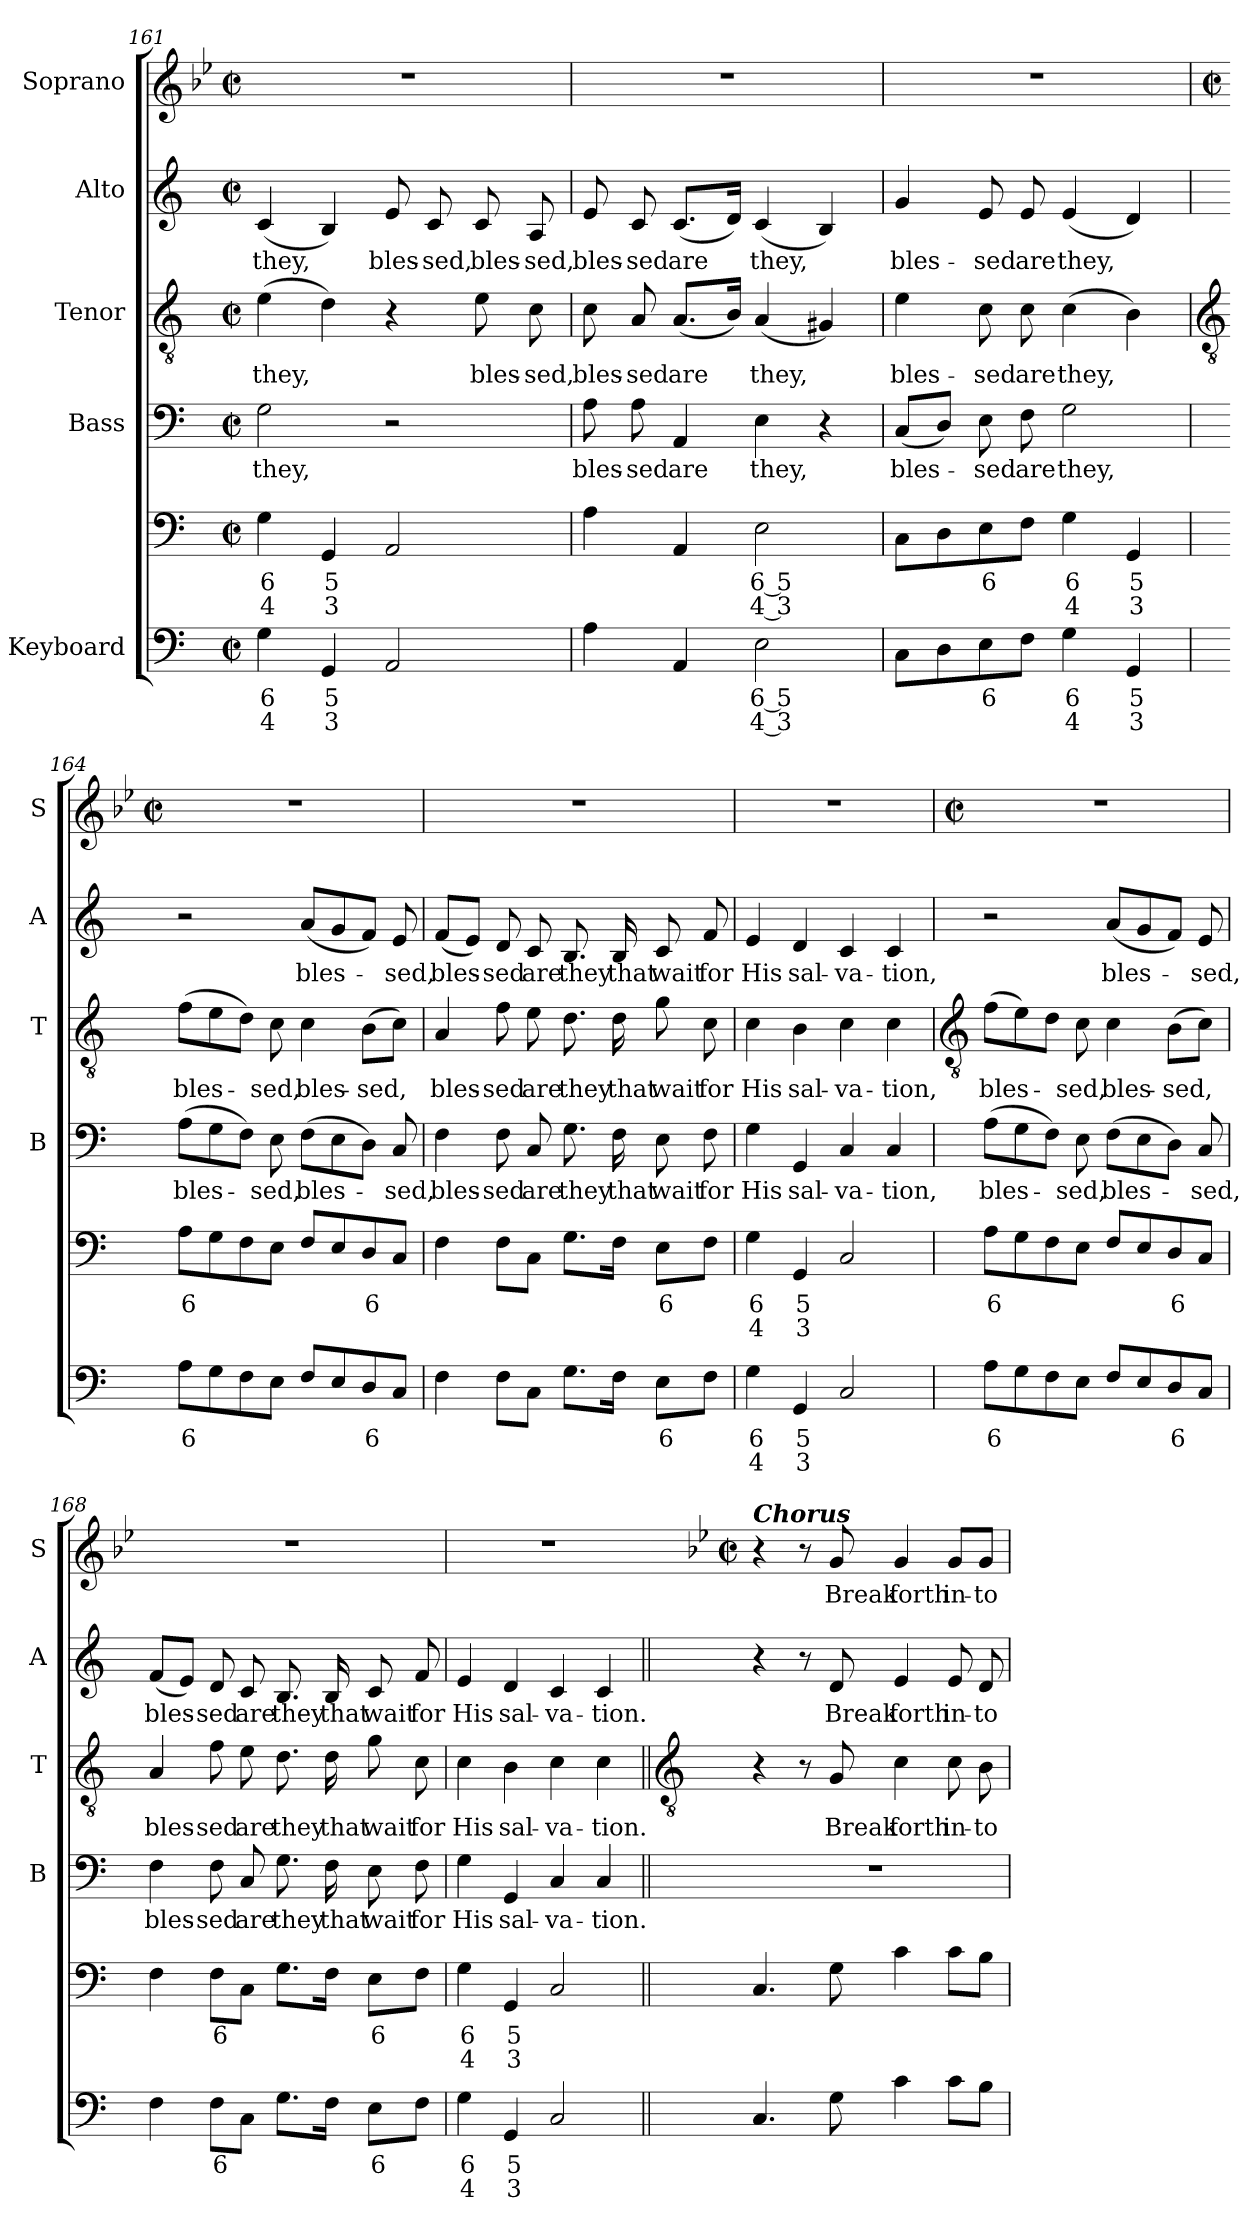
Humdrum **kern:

**kern	**text	**text	**kern	**text	**text	**kern	**text	**kern	**text	**kern	**text	**kern	**text
*part5	*part5	*part5	*part5	*part5	*part5	*part4	*part4	*part3	*part3	*part2	*part2	*part1	*part1
*staff6	*staff6	*staff6	*staff5	*staff5	*staff5	*staff4	*staff4	*staff3	*staff3	*staff2	*staff2	*staff1	*staff1
*I"Keyboard	*	*	*	*	*	*I"Bass	*	*I"Tenor	*	*I"Alto	*	*I"Soprano	*
*	*	*	*	*	*	*I'B	*	*I'T	*	*I'A	*	*I'S	*
!!LO:LB:g=z
*clefF4	*	*	*clefF4	*	*	*clefF4	*	*clefGv2	*	*clefG2	*	*clefG2	*
*k[]	*	*	*k[]	*	*	*k[]	*	*k[]	*	*k[]	*	*k[b-e-]	*
*C:	*	*	*C:	*	*	*C:	*	*C:	*	*C:	*	*B-:	*
*M2/2	*	*	*M2/2	*	*	*M2/2	*	*M2/2	*	*M2/2	*	*M2/2	*
*met(c|)	*	*	*met(c|)	*	*	*met(c|)	*	*met(c|)	*	*met(c|)	*	*met(c|)	*
=161	=161	=161	=161	=161	=161	=161	=161	=161	=161	=161	=161	=161	=161
!	!LO:LY:b	!LO:LY:b	!	!LO:LY:b	!LO:LY:b	!	!LO:LY:b	!	!LO:LY:b	!	!LO:LY:b	!	!
4G	6	4	4G	6	4	2G	they,	(>4e	they,	(<4c	they,	1r	.
!	!LO:LY:b	!LO:LY:b	!	!LO:LY:b	!LO:LY:b	!	!	!	!	!	!	!	!
4GG	5	3	4GG	5	3	.	.	4d)	.	4B)	.	.	.
!	!	!	!	!	!	!	!	!	!	!	!LO:LY:b	!	!
2AA	.	.	2AA	.	.	2r	.	4r	.	8e	bles-	.	.
!	!	!	!	!	!	!	!	!	!	!	!LO:LY:b	!	!
.	.	.	.	.	.	.	.	.	.	8c	-sed,	.	.
!	!	!	!	!	!	!	!	!	!LO:LY:b	!	!LO:LY:b	!	!
.	.	.	.	.	.	.	.	8e	bles-	8c	bles-	.	.
!	!	!	!	!	!	!	!	!	!LO:LY:b	!	!LO:LY:b	!	!
.	.	.	.	.	.	.	.	8c	-sed,	8A	-sed,	.	.
=162	=162	=162	=162	=162	=162	=162	=162	=162	=162	=162	=162	=162	=162
!	!	!	!	!	!	!	!LO:LY:b	!	!LO:LY:b	!	!LO:LY:b	!	!
4A	.	.	4A	.	.	8A	bles-	8c	bles-	8e	bles-	1r	.
!	!	!	!	!	!	!	!LO:LY:b	!	!LO:LY:b	!	!LO:LY:b	!	!
.	.	.	.	.	.	8A	-sed	8A	-sed	8c	-sed	.	.
!	!	!	!	!	!	!	!LO:LY:b	!	!LO:LY:b	!	!LO:LY:b	!	!
4AA	.	.	4AA	.	.	4AA	are	(<8.AL	are	(<8.cL	are	.	.
.	.	.	.	.	.	.	.	16BJ)	.	16dJ)	.	.	.
!	!LO:LY:b	!LO:LY:b	!	!LO:LY:b	!LO:LY:b	!	!LO:LY:b	!	!LO:LY:b	!	!LO:LY:b	!	!
2E	6 5	4 3	2E	6 5	4 3	4E	they,	(<4A	they,	(<4c	they,	.	.
.	.	.	.	.	.	4r	.	4G#X)	.	4B)	.	.	.
=163	=163	=163	=163	=163	=163	=163	=163	=163	=163	=163	=163	=163	=163
!	!	!	!	!	!	!	!LO:LY:b	!	!LO:LY:b	!	!LO:LY:b	!	!
8CL	.	.	8CL	.	.	(<8CL	bles-	4e	bles-	4g	bles-	1r	.
8D	.	.	8D	.	.	8DJ)	.	.	.	.	.	.	.
!	!LO:LY:b	!	!	!LO:LY:b	!	!	!LO:LY:b	!	!LO:LY:b	!	!LO:LY:b	!	!
8E	6	.	8E	6	.	8E	sed	8c	-sed	8e	-sed	.	.
!	!	!	!	!	!	!	!LO:LY:b	!	!LO:LY:b	!	!LO:LY:b	!	!
8FJ	.	.	8FJ	.	.	8F	are	8c	are	8e	are	.	.
!	!LO:LY:b	!LO:LY:b	!	!LO:LY:b	!LO:LY:b	!	!LO:LY:b	!	!LO:LY:b	!	!LO:LY:b	!	!
4G	6	4	4G	6	4	2G	they,	(>4c	they,	(<4e	they,	.	.
!	!LO:LY:b	!LO:LY:b	!	!LO:LY:b	!LO:LY:b	!	!	!	!	!	!	!	!
4GG	5	3	4GG	5	3	.	.	4B)	.	4d)	.	.	.
!!LO:LB:g=z
=164	=164	=164	=164	=164	=164	=164	=164	=164	=164	=164	=164	=164	=164
*	*	*	*	*	*	*	*	*clefGv2	*	*	*	*	*
*	*	*	*	*	*	*	*	*	*	*	*	*M2/2	*
*	*	*	*	*	*	*	*	*	*	*	*	*met(c|)	*
!	!LO:LY:b	!	!	!LO:LY:b	!	!	!LO:LY:b	!	!LO:LY:b	!	!	!	!
8AL	6	.	8AL	6	.	(>8AL	bles-	(>8fL	bles-	2r	.	1r	.
8G	.	.	8G	.	.	8G	.	8e	.	.	.	.	.
8F	.	.	8F	.	.	8FJ)	.	8dJ)	.	.	.	.	.
!	!	!	!	!	!	!	!LO:LY:b	!	!LO:LY:b	!	!	!	!
8EJ	.	.	8EJ	.	.	8E	sed,	8c	sed,	.	.	.	.
!	!	!	!	!	!	!	!LO:LY:b	!	!LO:LY:b	!	!LO:LY:b	!	!
8F/L	.	.	8F/L	.	.	(>8FL	bles-	4c	bles-	(<8aL	bles-	.	.
8E/	.	.	8E/	.	.	8E	.	.	.	8g	.	.	.
!	!LO:LY:b	!	!	!LO:LY:b	!	!	!	!	!LO:LY:b	!	!	!	!
8D/	6	.	8D/	6	.	8DJ)	.	(>8BL	-sed,	8fJ)	.	.	.
!	!	!	!	!	!	!	!LO:LY:b	!	!	!	!LO:LY:b	!	!
8CJ	.	.	8CJ	.	.	8C	sed,	8cJ)	.	8e	sed,	.	.
=165	=165	=165	=165	=165	=165	=165	=165	=165	=165	=165	=165	=165	=165
!	!	!	!	!	!	!	!LO:LY:b	!	!LO:LY:b	!	!LO:LY:b	!	!
4F	.	.	4F	.	.	4F	bles-	4A	bles-	(<8fL	bles-	1r	.
.	.	.	.	.	.	.	.	.	.	8eJ)	.	.	.
!	!	!	!	!	!	!	!LO:LY:b	!	!LO:LY:b	!	!LO:LY:b	!	!
8FL	.	.	8FL	.	.	8F	-sed	8f	-sed	8d	sed	.	.
!	!	!	!	!	!	!	!LO:LY:b	!	!LO:LY:b	!	!LO:LY:b	!	!
8CJ	.	.	8CJ	.	.	8C	are	8e	are	8c	are	.	.
!	!	!	!	!	!	!	!LO:LY:b	!	!LO:LY:b	!	!LO:LY:b	!	!
8.GL	.	.	8.GL	.	.	8.G	they	8.d	they	8.B	they	.	.
!	!	!	!	!	!	!	!LO:LY:b	!	!LO:LY:b	!	!LO:LY:b	!	!
16FJ	.	.	16FJ	.	.	16F	that	16d	that	16B	that	.	.
!	!LO:LY:b	!	!	!LO:LY:b	!	!	!LO:LY:b	!	!LO:LY:b	!	!LO:LY:b	!	!
8EL	6	.	8EL	6	.	8E	wait	8g	wait	8c	wait	.	.
!	!	!	!	!	!	!	!LO:LY:b	!	!LO:LY:b	!	!LO:LY:b	!	!
8FJ	.	.	8FJ	.	.	8F	for	8c	for	8f	for	.	.
=166	=166	=166	=166	=166	=166	=166	=166	=166	=166	=166	=166	=166	=166
!	!LO:LY:b	!LO:LY:b	!	!LO:LY:b	!LO:LY:b	!	!LO:LY:b	!	!LO:LY:b	!	!LO:LY:b	!	!
4G	6	4	4G	6	4	4G	His	4c	His	4e	His	1r	.
!	!LO:LY:b	!LO:LY:b	!	!LO:LY:b	!LO:LY:b	!	!LO:LY:b	!	!LO:LY:b	!	!LO:LY:b	!	!
4GG	5	3	4GG	5	3	4GG	sal-	4B	sal-	4d	sal-	.	.
!	!	!	!	!	!	!	!LO:LY:b	!	!LO:LY:b	!	!LO:LY:b	!	!
2C	.	.	2C	.	.	4C	-va-	4c	-va-	4c	-va-	.	.
!	!	!	!	!	!	!	!LO:LY:b	!	!LO:LY:b	!	!LO:LY:b	!	!
.	.	.	.	.	.	4C	-tion,	4c	-tion,	4c	-tion,	.	.
!!LO:LB:g=z
=167	=167	=167	=167	=167	=167	=167	=167	=167	=167	=167	=167	=167	=167
*	*	*	*	*	*	*	*	*clefGv2	*	*	*	*	*
*	*	*	*	*	*	*	*	*	*	*	*	*M2/2	*
*	*	*	*	*	*	*	*	*	*	*	*	*met(c|)	*
!	!LO:LY:b	!	!	!LO:LY:b	!	!	!LO:LY:b	!	!LO:LY:b	!	!	!	!
8AL	6	.	8AL	6	.	(>8AL	bles-	(>8fL	bles-	2r	.	1r	.
8G	.	.	8G	.	.	8G	.	8e)	.	.	.	.	.
8F	.	.	8F	.	.	8FJ)	.	8dJ	.	.	.	.	.
!	!	!	!	!	!	!	!LO:LY:b	!	!LO:LY:b	!	!	!	!
8EJ	.	.	8EJ	.	.	8E	sed,	8c	sed,	.	.	.	.
!	!	!	!	!	!	!	!LO:LY:b	!	!LO:LY:b	!	!LO:LY:b	!	!
8F/L	.	.	8F/L	.	.	(>8FL	bles-	4c	bles-	(<8aL	bles-	.	.
8E/	.	.	8E/	.	.	8E	.	.	.	8g	.	.	.
!	!LO:LY:b	!	!	!LO:LY:b	!	!	!	!	!LO:LY:b	!	!	!	!
8D/	6	.	8D/	6	.	8DJ)	.	(>8BL	-sed,	8fJ)	.	.	.
!	!	!	!	!	!	!	!LO:LY:b	!	!	!	!LO:LY:b	!	!
8CJ	.	.	8CJ	.	.	8C	sed,	8cJ)	.	8e	sed,	.	.
=168	=168	=168	=168	=168	=168	=168	=168	=168	=168	=168	=168	=168	=168
!	!	!	!	!	!	!	!LO:LY:b	!	!LO:LY:b	!	!LO:LY:b	!	!
4F	.	.	4F	.	.	4F	bles-	4A	bles-	(<8fL	bles-	1r	.
.	.	.	.	.	.	.	.	.	.	8eJ)	.	.	.
!	!LO:LY:b	!	!	!LO:LY:b	!	!	!LO:LY:b	!	!LO:LY:b	!	!LO:LY:b	!	!
8FL	6	.	8FL	6	.	8F	-sed	8f	-sed	8d	sed	.	.
!	!	!	!	!	!	!	!LO:LY:b	!	!LO:LY:b	!	!LO:LY:b	!	!
8CJ	.	.	8CJ	.	.	8C	are	8e	are	8c	are	.	.
!	!	!	!	!	!	!	!LO:LY:b	!	!LO:LY:b	!	!LO:LY:b	!	!
8.GL	.	.	8.GL	.	.	8.G	they	8.d	they	8.B	they	.	.
!	!	!	!	!	!	!	!LO:LY:b	!	!LO:LY:b	!	!LO:LY:b	!	!
16FJ	.	.	16FJ	.	.	16F	that	16d	that	16B	that	.	.
!	!LO:LY:b	!	!	!LO:LY:b	!	!	!LO:LY:b	!	!LO:LY:b	!	!LO:LY:b	!	!
8EL	6	.	8EL	6	.	8E	wait	8g	wait	8c	wait	.	.
!	!	!	!	!	!	!	!LO:LY:b	!	!LO:LY:b	!	!LO:LY:b	!	!
8FJ	.	.	8FJ	.	.	8F	for	8c	for	8f	for	.	.
=169	=169	=169	=169	=169	=169	=169	=169	=169	=169	=169	=169	=169	=169
!	!LO:LY:b	!LO:LY:b	!	!LO:LY:b	!LO:LY:b	!	!LO:LY:b	!	!LO:LY:b	!	!LO:LY:b	!	!
4G	6	4	4G	6	4	4G	His	4c	His	4e	His	1r	.
!	!LO:LY:b	!LO:LY:b	!	!LO:LY:b	!LO:LY:b	!	!LO:LY:b	!	!LO:LY:b	!	!LO:LY:b	!	!
4GG	5	3	4GG	5	3	4GG	sal-	4B	sal-	4d	sal-	.	.
!	!	!	!	!	!	!	!LO:LY:b	!	!LO:LY:b	!	!LO:LY:b	!	!
2C	.	.	2C	.	.	4C	-va-	4c	-va-	4c	-va-	.	.
!	!	!	!	!	!	!	!LO:LY:b	!	!LO:LY:b	!	!LO:LY:b	!	!
.	.	.	.	.	.	4C	-tion.	4c	-tion.	4c	-tion.	.	.
!!LO:LB:g=z
=170||	=170	=170	=170||	=170	=170	=170||	=170	=170||	=170	=170||	=170	=170	=170
*	*	*	*	*	*	*	*	*clefGv2	*	*	*	*	*
*	*	*	*	*	*	*	*	*	*	*	*	*k[b-e-]	*
*	*	*	*	*	*	*	*	*	*	*	*	*B-:	*
*	*	*	*	*	*	*	*	*	*	*	*	*M2/2	*
*	*	*	*	*	*	*	*	*	*	*	*	*met(c|)	*
!	!	!	!	!	!	!	!	!	!	!	!	!LO:TX:a:Bi:t=Chorus	!
4.C	.	.	4.C	.	.	1r	.	4r	.	4r	.	4r	.
.	.	.	.	.	.	.	.	8r	.	8r	.	8r	.
!	!	!	!	!	!	!	!	!	!LO:LY:b	!	!LO:LY:b	!	!LO:LY:b
8G	.	.	8G	.	.	.	.	8G	Break	8d	Break	8g	Break
!	!	!	!	!	!	!	!	!	!LO:LY:b	!	!LO:LY:b	!	!LO:LY:b
4c	.	.	4c	.	.	.	.	4c	forth	4e	forth	4g	forth
!	!	!	!	!	!	!	!	!	!LO:LY:b	!	!LO:LY:b	!	!LO:LY:b
8cL	.	.	8cL	.	.	.	.	8c	in-	8e	in-	8g/L	in-
!	!	!	!	!	!	!	!	!	!LO:LY:b	!	!LO:LY:b	!	!LO:LY:b
8BJ	.	.	8BJ	.	.	.	.	8B	-to	8d	-to	8g/J	-to
=	=	=	=	=	=	=	=	=	=	=	=	=	=
*-	*-	*-	*-	*-	*-	*-	*-	*-	*-	*-	*-	*-	*-
